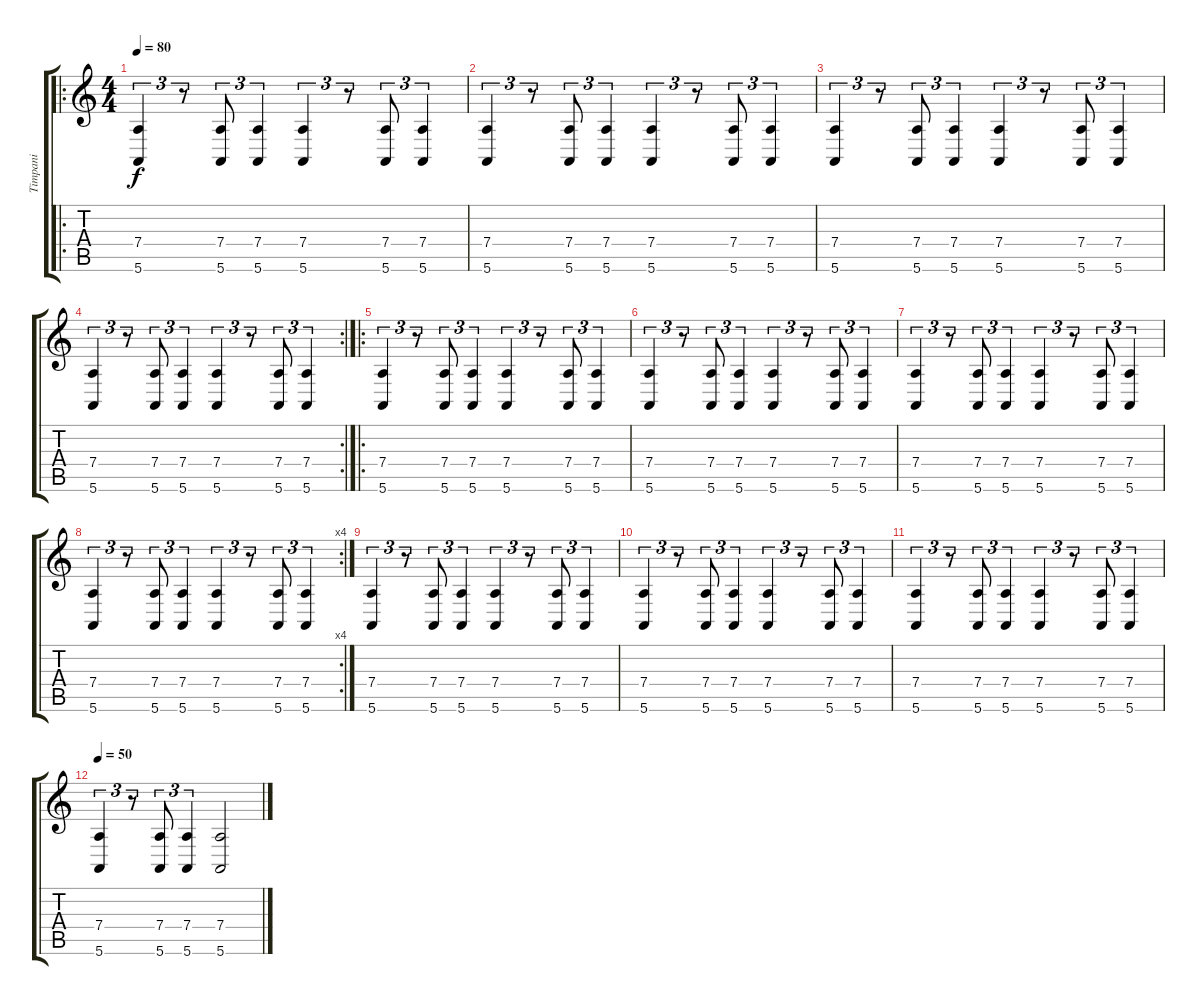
\track ("Timpani" "Timpani") {instrument timpani}
\staff {score tabs}
\tuning (E4 B3 G3 D3 A2 E2) {hide}
\ro
\ts (4 4)
\tempo 80
\clef g2
\ks c
(7.4 5.6).4{tu (3 2) dy f instrument timpani} r.8{tu (3 2)} (7.4 5.6).8{tu (3 2)} (7.4 5.6).4{tu (3 2)} (7.4 5.6).4{tu (3 2)} r.8{tu (3 2)} (7.4 5.6).8{tu (3 2)} (7.4 5.6).4{tu (3 2)} |
(7.4 5.6).4{tu (3 2)} r.8{tu (3 2)} (7.4 5.6).8{tu (3 2)} (7.4 5.6).4{tu (3 2)} (7.4 5.6).4{tu (3 2)} r.8{tu (3 2)} (7.4 5.6).8{tu (3 2)} (7.4 5.6).4{tu (3 2)} |
(7.4 5.6).4{tu (3 2)} r.8{tu (3 2)} (7.4 5.6).8{tu (3 2)} (7.4 5.6).4{tu (3 2)} (7.4 5.6).4{tu (3 2)} r.8{tu (3 2)} (7.4 5.6).8{tu (3 2)} (7.4 5.6).4{tu (3 2)} |
\rc 2
(7.4 5.6).4{tu (3 2)} r.8{tu (3 2)} (7.4 5.6).8{tu (3 2)} (7.4 5.6).4{tu (3 2)} (7.4 5.6).4{tu (3 2)} r.8{tu (3 2)} (7.4 5.6).8{tu (3 2)} (7.4 5.6).4{tu (3 2)} |
\ro
(7.4 5.6).4{tu (3 2)} r.8{tu (3 2)} (7.4 5.6).8{tu (3 2)} (7.4 5.6).4{tu (3 2)} (7.4 5.6).4{tu (3 2)} r.8{tu (3 2)} (7.4 5.6).8{tu (3 2)} (7.4 5.6).4{tu (3 2)} |
(7.4 5.6).4{tu (3 2)} r.8{tu (3 2)} (7.4 5.6).8{tu (3 2)} (7.4 5.6).4{tu (3 2)} (7.4 5.6).4{tu (3 2)} r.8{tu (3 2)} (7.4 5.6).8{tu (3 2)} (7.4 5.6).4{tu (3 2)} |
(7.4 5.6).4{tu (3 2)} r.8{tu (3 2)} (7.4 5.6).8{tu (3 2)} (7.4 5.6).4{tu (3 2)} (7.4 5.6).4{tu (3 2)} r.8{tu (3 2)} (7.4 5.6).8{tu (3 2)} (7.4 5.6).4{tu (3 2)} |
\rc 4
(7.4 5.6).4{tu (3 2)} r.8{tu (3 2)} (7.4 5.6).8{tu (3 2)} (7.4 5.6).4{tu (3 2)} (7.4 5.6).4{tu (3 2)} r.8{tu (3 2)} (7.4 5.6).8{tu (3 2)} (7.4 5.6).4{tu (3 2)} |
(7.4 5.6).4{tu (3 2)} r.8{tu (3 2)} (7.4 5.6).8{tu (3 2)} (7.4 5.6).4{tu (3 2)} (7.4 5.6).4{tu (3 2)} r.8{tu (3 2)} (7.4 5.6).8{tu (3 2)} (7.4 5.6).4{tu (3 2)} |
(7.4 5.6).4{tu (3 2)} r.8{tu (3 2)} (7.4 5.6).8{tu (3 2)} (7.4 5.6).4{tu (3 2)} (7.4 5.6).4{tu (3 2)} r.8{tu (3 2)} (7.4 5.6).8{tu (3 2)} (7.4 5.6).4{tu (3 2)} |
(7.4 5.6).4{tu (3 2)} r.8{tu (3 2)} (7.4 5.6).8{tu (3 2)} (7.4 5.6).4{tu (3 2)} (7.4 5.6).4{tu (3 2)} r.8{tu (3 2)} (7.4 5.6).8{tu (3 2)} (7.4 5.6).4{tu (3 2)} |
\tempo 50
(7.4 5.6).4{tu (3 2)} r.8{tu (3 2)} (7.4 5.6).8{tu (3 2)} (7.4 5.6).4{tu (3 2)} (7.4 5.6).2
